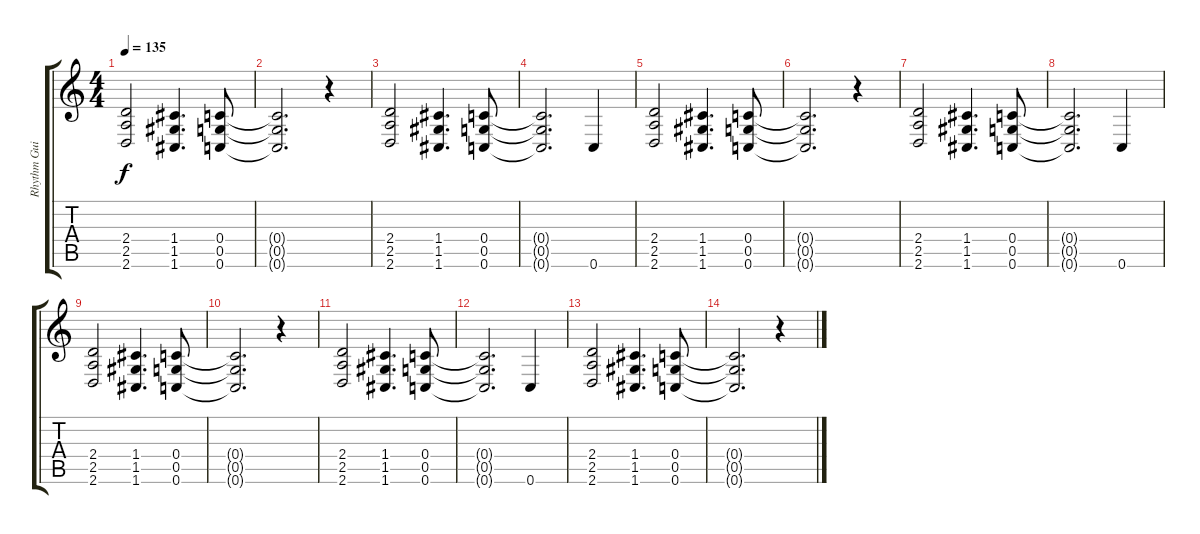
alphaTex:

\track ("Rhythm Guitar" "Rhythm Gui") {instrument distortionguitar}
\staff {score tabs}
\tuning (D4 A3 F3 C3 G2 C2) {hide}
\ts (4 4)
\tempo 135
\clef g2
\ks c
(2.4 2.5 2.6).2{dy f} (1.4 1.5 1.6).4{d} (0.4 0.5 0.6).8 |
(0.4{t} 0.5{t} 0.6{t}).2{d} r.4 |
(2.4 2.5 2.6).2 (1.4 1.5 1.6).4{d} (0.4 0.5 0.6).8 |
(0.4{t} 0.5{t} 0.6{t}).2{d} 0.6.4 |
(2.4 2.5 2.6).2 (1.4 1.5 1.6).4{d} (0.4 0.5 0.6).8 |
(0.4{t} 0.5{t} 0.6{t}).2{d} r.4 |
(2.4 2.5 2.6).2 (1.4 1.5 1.6).4{d} (0.4 0.5 0.6).8 |
(0.4{t} 0.5{t} 0.6{t}).2{d} 0.6.4 |
(2.4 2.5 2.6).2 (1.4 1.5 1.6).4{d} (0.4 0.5 0.6).8 |
(0.4{t} 0.5{t} 0.6{t}).2{d} r.4 |
(2.4 2.5 2.6).2 (1.4 1.5 1.6).4{d} (0.4 0.5 0.6).8 |
(0.4{t} 0.5{t} 0.6{t}).2{d} 0.6.4 |
(2.4 2.5 2.6).2 (1.4 1.5 1.6).4{d} (0.4 0.5 0.6).8 |
(0.4{t} 0.5{t} 0.6{t}).2{d} r.4
